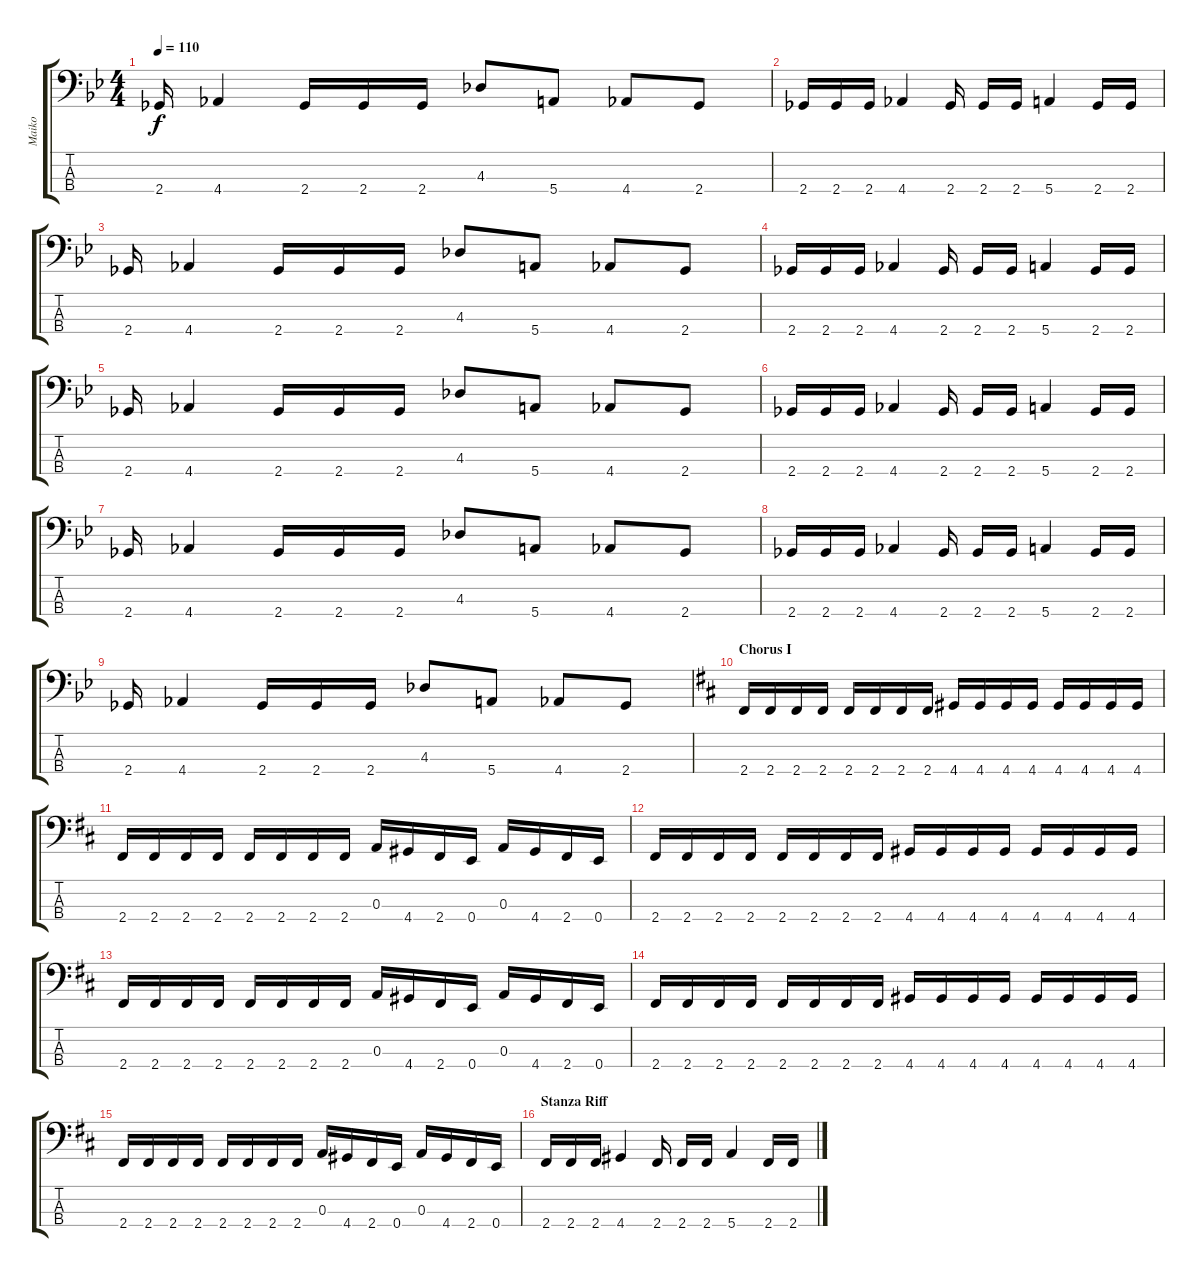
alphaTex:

\track ("Maiko" "Maiko") {instrument electricbasspick}
\staff {score tabs}
\tuning (G2 D2 A1 E1) {hide}
\ts (4 4)
\tempo 110
\clef f4
\ks bb
2.4.16{dy f} 4.4.4 2.4.16 2.4.16 2.4.16 4.3.8 5.4.8 4.4.8 2.4.8 |
2.4.16 2.4.16 2.4.16 4.4.4 2.4.16 2.4.16 2.4.16 5.4.4 2.4.16 2.4.16 |
2.4.16 4.4.4 2.4.16 2.4.16 2.4.16 4.3.8 5.4.8 4.4.8 2.4.8 |
2.4.16 2.4.16 2.4.16 4.4.4 2.4.16 2.4.16 2.4.16 5.4.4 2.4.16 2.4.16 |
2.4.16 4.4.4 2.4.16 2.4.16 2.4.16 4.3.8 5.4.8 4.4.8 2.4.8 |
2.4.16 2.4.16 2.4.16 4.4.4 2.4.16 2.4.16 2.4.16 5.4.4 2.4.16 2.4.16 |
2.4.16 4.4.4 2.4.16 2.4.16 2.4.16 4.3.8 5.4.8 4.4.8 2.4.8 |
2.4.16 2.4.16 2.4.16 4.4.4 2.4.16 2.4.16 2.4.16 5.4.4 2.4.16 2.4.16 |
2.4.16 4.4.4 2.4.16 2.4.16 2.4.16 4.3.8 5.4.8 4.4.8 2.4.8 |
\section ("" "Chorus I")
\ks bminor
2.4.16 2.4.16 2.4.16 2.4.16 2.4.16 2.4.16 2.4.16 2.4.16 4.4.16 4.4.16 4.4.16 4.4.16 4.4.16 4.4.16 4.4.16 4.4.16 |
2.4.16 2.4.16 2.4.16 2.4.16 2.4.16 2.4.16 2.4.16 2.4.16 0.3.16 4.4.16 2.4.16 0.4.16 0.3.16 4.4.16 2.4.16 0.4.16 |
2.4.16 2.4.16 2.4.16 2.4.16 2.4.16 2.4.16 2.4.16 2.4.16 4.4.16 4.4.16 4.4.16 4.4.16 4.4.16 4.4.16 4.4.16 4.4.16 |
2.4.16 2.4.16 2.4.16 2.4.16 2.4.16 2.4.16 2.4.16 2.4.16 0.3.16 4.4.16 2.4.16 0.4.16 0.3.16 4.4.16 2.4.16 0.4.16 |
2.4.16 2.4.16 2.4.16 2.4.16 2.4.16 2.4.16 2.4.16 2.4.16 4.4.16 4.4.16 4.4.16 4.4.16 4.4.16 4.4.16 4.4.16 4.4.16 |
2.4.16 2.4.16 2.4.16 2.4.16 2.4.16 2.4.16 2.4.16 2.4.16 0.3.16 4.4.16 2.4.16 0.4.16 0.3.16 4.4.16 2.4.16 0.4.16 |
\section ("" "Stanza Riff")
2.4.16 2.4.16 2.4.16 4.4.4 2.4.16 2.4.16 2.4.16 5.4.4 2.4.16 2.4.16
